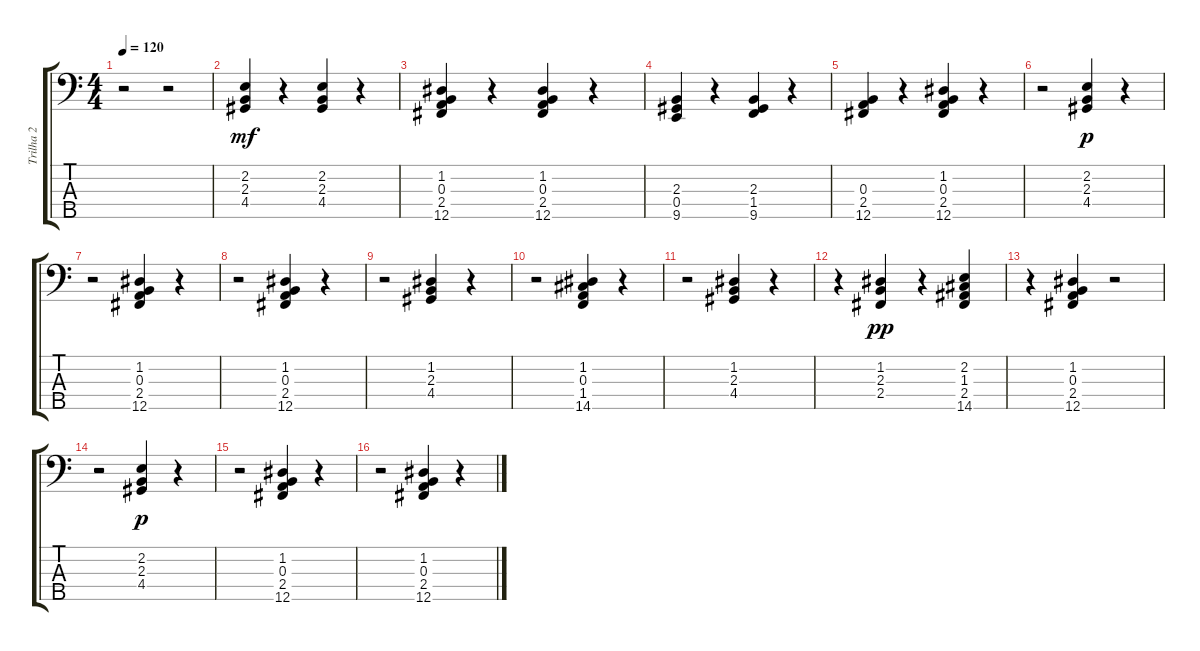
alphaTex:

\track ("Trilha 2" "Trilha 2") {instrument acousticguitarnylon}
\staff {score tabs}
\tuning (G2 D2 A1 E1 B0) {hide}
\ts (4 4)
\tempo 120
\clef f4
\ks c
r.2{dy mf instrument acousticguitarnylon} r.2 |
(2.2 2.3 4.4).4 r.4 (2.2 2.3 4.4).4 r.4 |
(1.2 0.3 2.4 12.5).4 r.4 (1.2 0.3 2.4 12.5).4 r.4 |
(2.3 0.4 9.5).4 r.4 (2.3 1.4 9.5).4 r.4 |
(0.3 2.4 12.5).4 r.4 (1.2 0.3 2.4 12.5).4 r.4 |
r.2 (2.2 2.3 4.4).4{dy p} r.4 |
r.2 (1.2 0.3 2.4 12.5).4 r.4 |
r.2 (1.2 0.3 2.4 12.5).4 r.4 |
r.2 (1.2 2.3 4.4).4 r.4 |
r.2 (1.2 0.3 1.4 14.5).4 r.4 |
r.2 (1.2 2.3 4.4).4 r.4 |
r.4 (1.2 2.3 2.4).4{dy pp} r.4 (2.2 1.3 2.4 14.5).4 |
r.4 (1.2 0.3 2.4 12.5).4 r.2 |
r.2 (2.2 2.3 4.4).4{dy p} r.4 |
r.2 (1.2 0.3 2.4 12.5).4 r.4 |
r.2 (1.2 0.3 2.4 12.5).4 r.4
